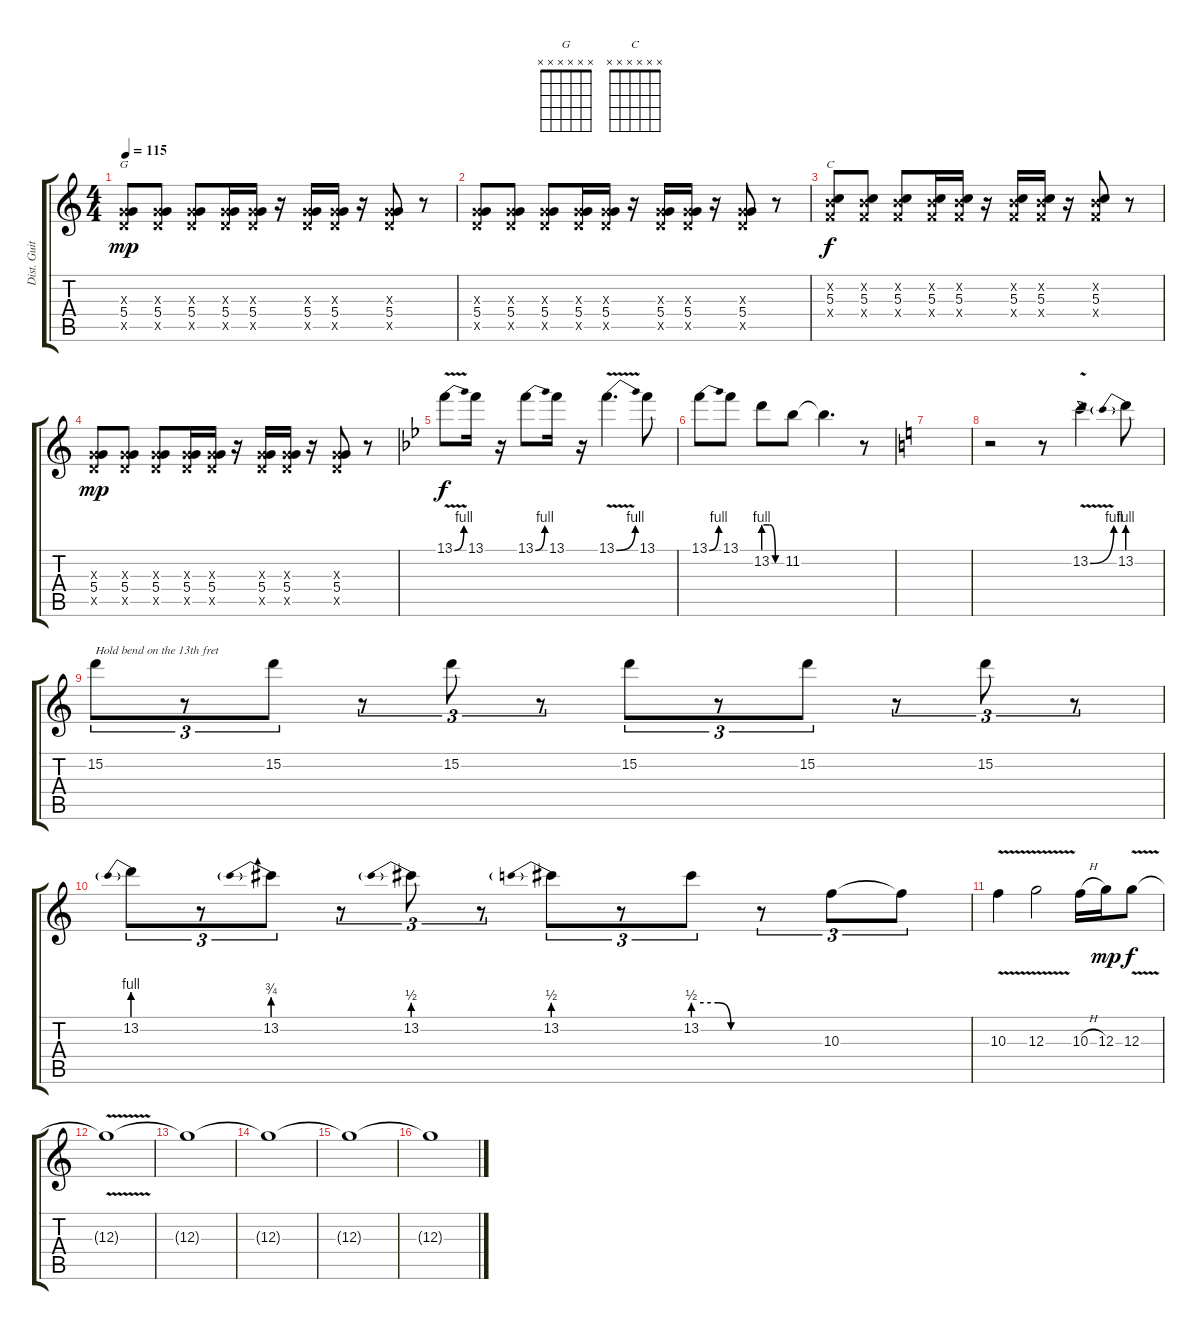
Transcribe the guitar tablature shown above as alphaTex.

\track ("Dist. Guitar 1" "Dist. Guit") {instrument distortionguitar}
\staff {score tabs}
\tuning (E4 B3 G3 D3 A2 E2) {hide}
\chord ("G" x x x x x x)
\chord ("C" x x x x x x)
\ts (4 4)
\tempo 115
\clef g2
\ks c
(0.3{x} 5.4 5.5{x}).8{ch "G" dy mp} (0.3{x} 5.4 5.5{x}).8 (0.3{x} 5.4 5.5{x}).8 (0.3{x} 5.4 5.5{x}).16 (0.3{x} 5.4 5.5{x}).16 r.16 (0.3{x} 5.4 5.5{x}).16 (0.3{x} 5.4 5.5{x}).16 r.16 (0.3{x} 5.4 5.5{x}).8 r.8 |
(0.3{x} 5.4 5.5{x}).8 (0.3{x} 5.4 5.5{x}).8 (0.3{x} 5.4 5.5{x}).8 (0.3{x} 5.4 5.5{x}).16 (0.3{x} 5.4 5.5{x}).16 r.16 (0.3{x} 5.4 5.5{x}).16 (0.3{x} 5.4 5.5{x}).16 r.16 (0.3{x} 5.4 5.5{x}).8 r.8 |
(0.2{x} 5.3 3.4{x}).8{ch "C" dy f} (0.2{x} 5.3 3.4{x}).8 (0.2{x} 5.3 3.4{x}).8 (0.2{x} 5.3 3.4{x}).16 (0.2{x} 5.3 3.4{x}).16 r.16 (0.2{x} 5.3 3.4{x}).16 (0.2{x} 5.3 3.4{x}).16 r.16 (0.2{x} 5.3 3.4{x}).8 r.8 |
(0.3{x} 5.4 5.5{x}).8{dy mp} (0.3{x} 5.4 5.5{x}).8 (0.3{x} 5.4 5.5{x}).8 (0.3{x} 5.4 5.5{x}).16 (0.3{x} 5.4 5.5{x}).16 r.16 (0.3{x} 5.4 5.5{x}).16 (0.3{x} 5.4 5.5{x}).16 r.16 (0.3{x} 5.4 5.5{x}).8 r.8 |
\ks bb
13.1{be (bend 0 0 60 4) v}.8{dy f} 13.1.16 r.16 13.1{be (bend 0 0 60 4)}.8 13.1.16 r.16 13.1{be (bend 0 0 60 4) v}.4{d} 13.1.8 |
13.1{be (bend 0 0 60 4)}.8 13.1.8 13.2{be (custom 0 4 20 4 40 0 60 0)}.8 11.2.8 11.2{t}.4{d} r.8 |
\ks c
|
r.2 r.8 13.2{be (bend 0 0 60 4) v}.4 13.2{be (prebend 0 4 60 4)}.8 |
15.2.8{tu (3 2) txt "Hold bend on the 13th fret" volume 13} r.8{tu (3 2)} 15.2.8{tu (3 2)} r.8{tu (3 2)} 15.2.8{tu (3 2)} r.8{tu (3 2)} 15.2.8{tu (3 2)} r.8{tu (3 2)} 15.2.8{tu (3 2)} r.8{tu (3 2)} 15.2.8{tu (3 2)} r.8{tu (3 2)} |
13.2{be (prebend 0 4 60 4)}.8{tu (3 2)} r.8{tu (3 2)} 13.2{be (prebend 0 3 60 3)}.8{tu (3 2)} r.8{tu (3 2)} 13.2{be (prebend 0 2 60 2)}.8{tu (3 2)} r.8{tu (3 2)} 13.2{be (prebend 0 2 60 2)}.8{tu (3 2)} r.8{tu (3 2)} 13.2{be (custom 0 2 25 2 38 0 60 0)}.8{tu (3 2)} r.8{tu (3 2)} 10.3.8{tu (3 2)} 10.3{t}.8{tu (3 2)} |
10.3{v}.4 12.3{v}.2 10.3{h}.16 12.3.16{dy mp} 12.3{v}.8{dy f volume 8} |
12.3{t}.1 |
12.3{t}.1 |
12.3{t}.1 |
12.3{t}.1 |
12.3{t}.1
